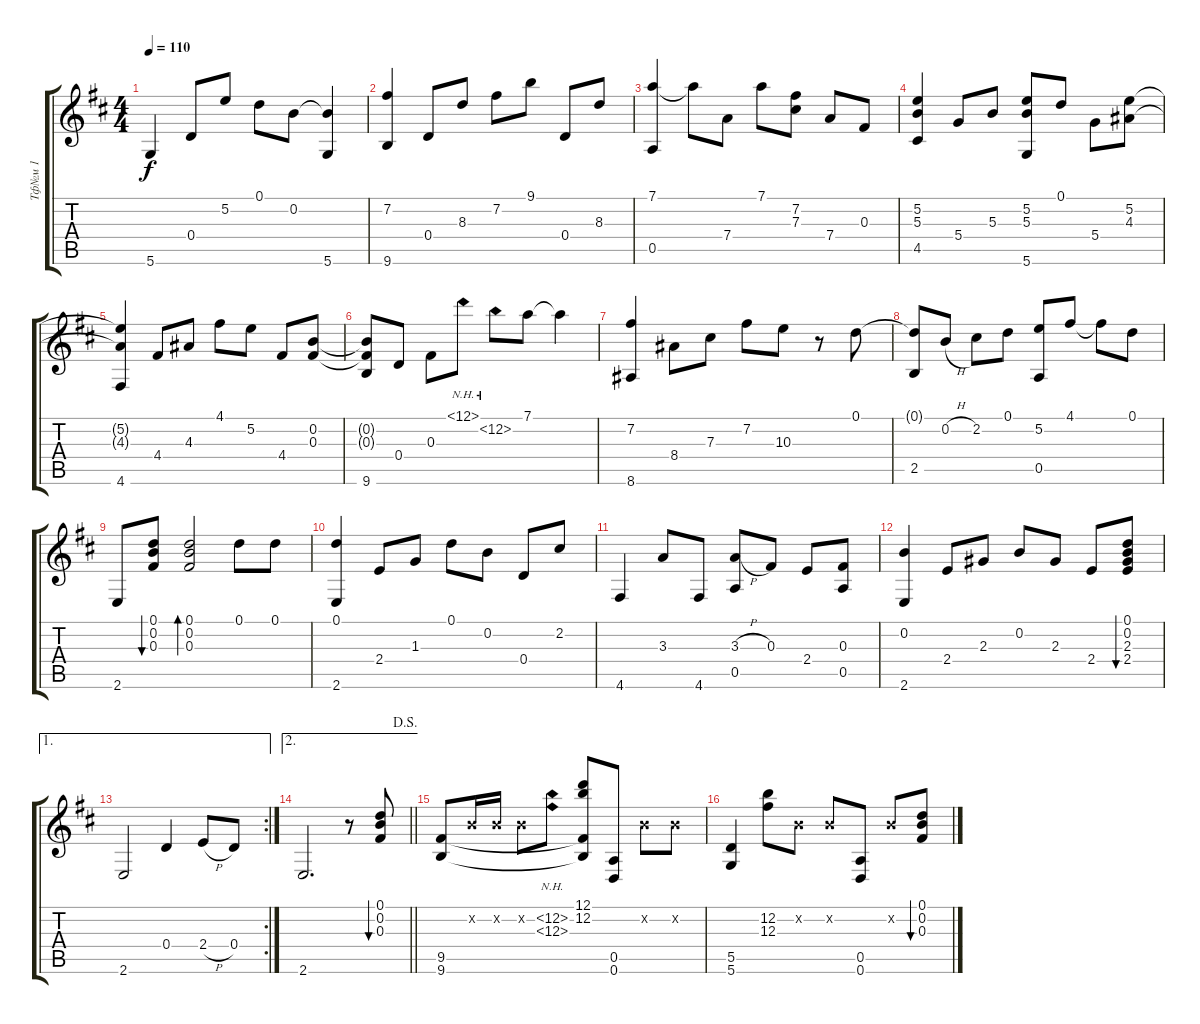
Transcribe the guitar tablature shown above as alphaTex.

\track ("Тф№м 1" "Тф№м 1") {instrument acousticguitarsteel}
\staff {score tabs}
\tuning (D4 B3 Gb3 D3 A2 D2) {hide}
\ts (4 4)
\tempo 110
\clef g2
\ks d
5.6.4{dy f} 0.4.8 5.2.8 0.1.8 0.2.8 (0.2{t} 5.6).4 |
(7.2 9.6).4 0.4.8 8.3.8 7.2.8 9.1.8 0.4.8 8.3.8 |
(7.1 0.5).4 7.1{t}.8 7.4.8 7.1.8 (7.2 7.3).8 7.4.8 0.3.8 |
(5.2 5.3 4.5).4 5.4.8 5.3.8 (5.2 5.3 5.6).8 0.1.8 5.4.8 (5.2 4.3).8 |
(5.2{t} 4.3{t} 4.6).4 4.4.8 4.3.8 4.1.8 5.2.8 4.4.8 (0.2 0.3).8 |
(0.2{t} 0.3{t} 9.6).8 0.4.8 0.3.8 12.1{nh}.8 12.2{nh}.8 7.1.8 7.1{t}.4 |
(7.2 8.6).4 8.4.8 7.3.8 7.2.8 10.3.8 r.8 0.1.8 |
(0.1{t} 2.5).8 0.2{h}.8 2.2.8 0.1.8 (5.2 0.5).8 4.1.8 4.1{t}.8 0.1.8 |
2.6.8 (0.1 0.2 0.3).8{bu 60} (0.1 0.2 0.3).2{bd 60} 0.1.8 0.1.8 |
(0.1 2.6).4 2.4.8 1.3.8 0.1.8 0.2.8 0.4.8 2.2.8 |
4.6.4 3.3.8 4.6.8 (3.3{h} 0.5).8 0.3.8 2.4.8 (0.3 0.5).8 |
(0.2 2.6).4 2.4.8 2.3.8 0.2.8 2.3.8 2.4.8 (0.1 0.2 2.3 2.4).8{bu 60} |
\ae 1
\rc 2
2.6.2 0.4.4 2.4{h}.8 0.4.8 |
\ae 2
\jump dalsegno
\barLineRight lightlight
2.6.2{d} r.8 (0.1 0.2 0.3).8{bu 60} |
(9.5 9.6).8 0.2{x}.16 0.2{x}.16 0.2{x}.8 (12.2{nh} 12.3{nh}).8 (12.1 12.2 9.5{t} 9.6{t}).8 (0.5 0.6).8 0.2{x}.8 0.2{x}.8 |
(5.5 5.6).4 (12.2 12.3).8 0.2{x}.8 0.2{x}.8 (0.5 0.6).8 0.2{x}.8 (0.1 0.2 0.3).8{bu 60}
